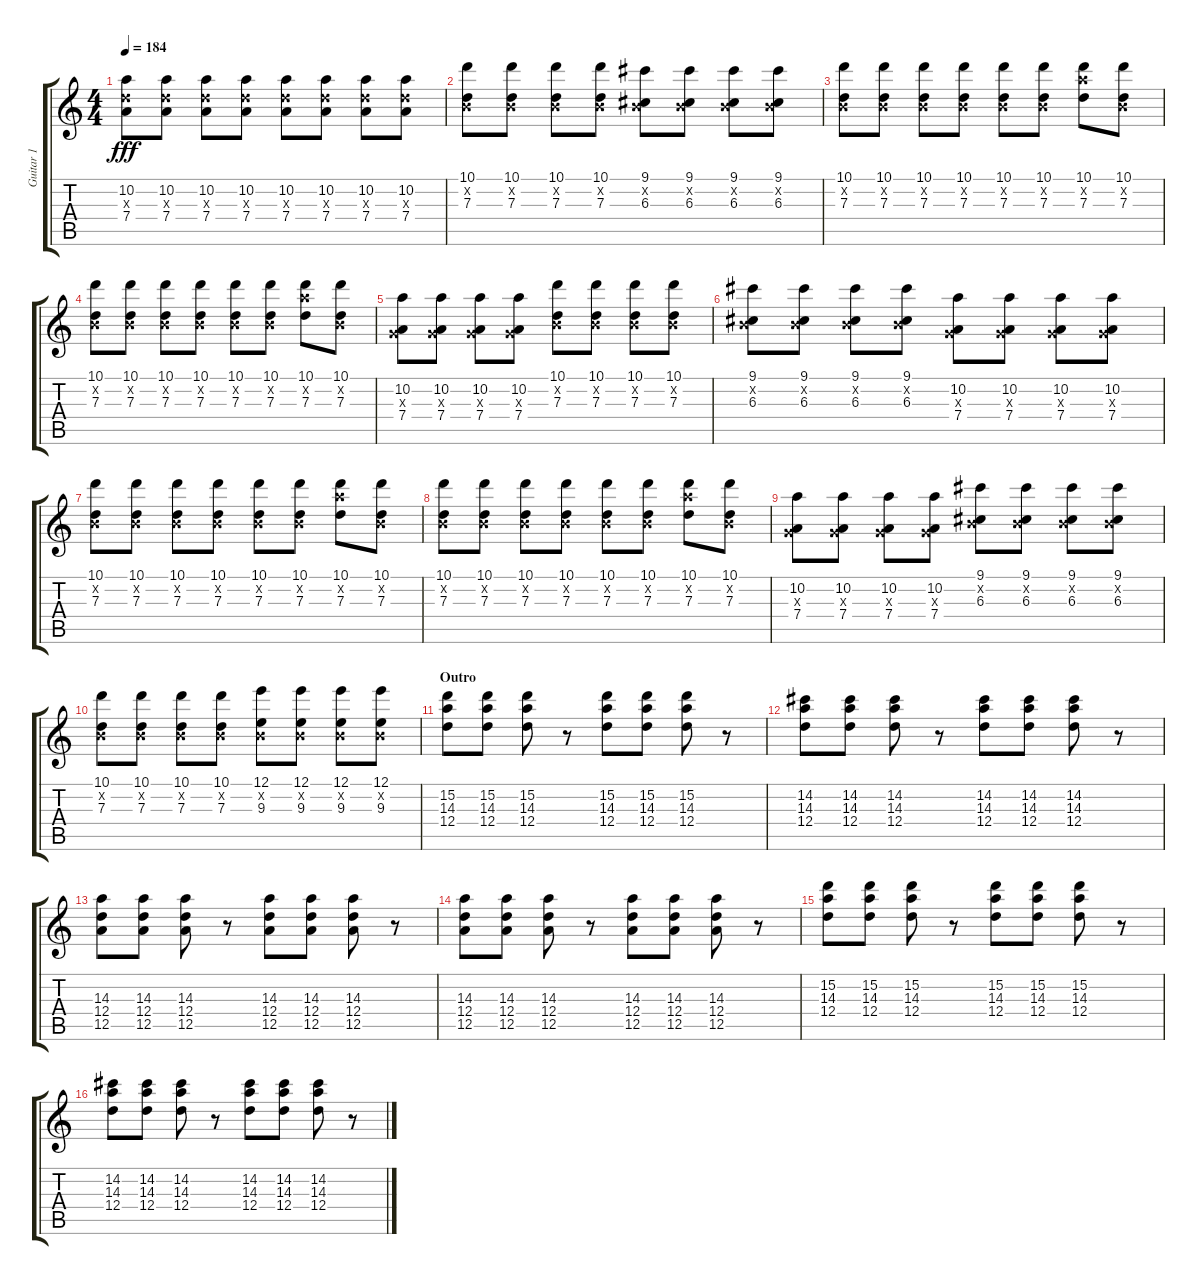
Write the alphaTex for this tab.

\track ("Guitar 1" "Guitar 1") {instrument overdrivenguitar}
\staff {score tabs}
\tuning (E4 B3 G3 D3 A2 D2) {hide}
\ts (4 4)
\tempo 184
\clef g2
\ks c
(10.2 7.3{x} 7.4).8{dy fff} (10.2 7.3{x} 7.4).8 (10.2 7.3{x} 7.4).8 (10.2 7.3{x} 7.4).8 (10.2 7.3{x} 7.4).8 (10.2 7.3{x} 7.4).8 (10.2 7.3{x} 7.4).8 (10.2 7.3{x} 7.4).8 |
(10.1 0.2{x} 7.3).8 (10.1 0.2{x} 7.3).8 (10.1 0.2{x} 7.3).8 (10.1 0.2{x} 7.3).8 (9.1 0.2{x} 6.3).8 (9.1 0.2{x} 6.3).8 (9.1 0.2{x} 6.3).8 (9.1 0.2{x} 6.3).8 |
(10.1 0.2{x} 7.3).8 (10.1 0.2{x} 7.3).8 (10.1 0.2{x} 7.3).8 (10.1 0.2{x} 7.3).8 (10.1 0.2{x} 7.3).8 (10.1 0.2{x} 7.3).8 (10.1 10.2{x} 7.3).8 (10.1 0.2{x} 7.3).8 |
(10.1 0.2{x} 7.3).8 (10.1 0.2{x} 7.3).8 (10.1 0.2{x} 7.3).8 (10.1 0.2{x} 7.3).8 (10.1 0.2{x} 7.3).8 (10.1 0.2{x} 7.3).8 (10.1 10.2{x} 7.3).8 (10.1 0.2{x} 7.3).8 |
(10.2 0.3{x} 7.4).8 (10.2 0.3{x} 7.4).8 (10.2 0.3{x} 7.4).8 (10.2 0.3{x} 7.4).8 (10.1 0.2{x} 7.3).8 (10.1 0.2{x} 7.3).8 (10.1 0.2{x} 7.3).8 (10.1 0.2{x} 7.3).8 |
(9.1 0.2{x} 6.3).8 (9.1 0.2{x} 6.3).8 (9.1 0.2{x} 6.3).8 (9.1 0.2{x} 6.3).8 (10.2 0.3{x} 7.4).8 (10.2 0.3{x} 7.4).8 (10.2 0.3{x} 7.4).8 (10.2 0.3{x} 7.4).8 |
(10.1 0.2{x} 7.3).8 (10.1 0.2{x} 7.3).8 (10.1 0.2{x} 7.3).8 (10.1 0.2{x} 7.3).8 (10.1 0.2{x} 7.3).8 (10.1 0.2{x} 7.3).8 (10.1 10.2{x} 7.3).8 (10.1 0.2{x} 7.3).8 |
(10.1 0.2{x} 7.3).8 (10.1 0.2{x} 7.3).8 (10.1 0.2{x} 7.3).8 (10.1 0.2{x} 7.3).8 (10.1 0.2{x} 7.3).8 (10.1 0.2{x} 7.3).8 (10.1 10.2{x} 7.3).8 (10.1 0.2{x} 7.3).8 |
(10.2 0.3{x} 7.4).8 (10.2 0.3{x} 7.4).8 (10.2 0.3{x} 7.4).8 (10.2 0.3{x} 7.4).8 (9.1 0.2{x} 6.3).8 (9.1 0.2{x} 6.3).8 (9.1 0.2{x} 6.3).8 (9.1 0.2{x} 6.3).8 |
(10.1 0.2{x} 7.3).8 (10.1 0.2{x} 7.3).8 (10.1 0.2{x} 7.3).8 (10.1 0.2{x} 7.3).8 (12.1 0.2{x} 9.3).8 (12.1 0.2{x} 9.3).8 (12.1 0.2{x} 9.3).8 (12.1 0.2{x} 9.3).8 |
\section ("" "Outro")
(15.2 14.3 12.4).8 (15.2 14.3 12.4).8 (15.2 14.3 12.4).8 r.8 (15.2 14.3 12.4).8 (15.2 14.3 12.4).8 (15.2 14.3 12.4).8 r.8 |
(14.2 14.3 12.4).8 (14.2 14.3 12.4).8 (14.2 14.3 12.4).8 r.8 (14.2 14.3 12.4).8 (14.2 14.3 12.4).8 (14.2 14.3 12.4).8 r.8 |
(14.3 12.4 12.5).8 (14.3 12.4 12.5).8 (14.3 12.4 12.5).8 r.8 (14.3 12.4 12.5).8 (14.3 12.4 12.5).8 (14.3 12.4 12.5).8 r.8 |
(14.3 12.4 12.5).8 (14.3 12.4 12.5).8 (14.3 12.4 12.5).8 r.8 (14.3 12.4 12.5).8 (14.3 12.4 12.5).8 (14.3 12.4 12.5).8 r.8 |
(15.2 14.3 12.4).8 (15.2 14.3 12.4).8 (15.2 14.3 12.4).8 r.8 (15.2 14.3 12.4).8 (15.2 14.3 12.4).8 (15.2 14.3 12.4).8 r.8 |
(14.2 14.3 12.4).8 (14.2 14.3 12.4).8 (14.2 14.3 12.4).8 r.8 (14.2 14.3 12.4).8 (14.2 14.3 12.4).8 (14.2 14.3 12.4).8 r.8
